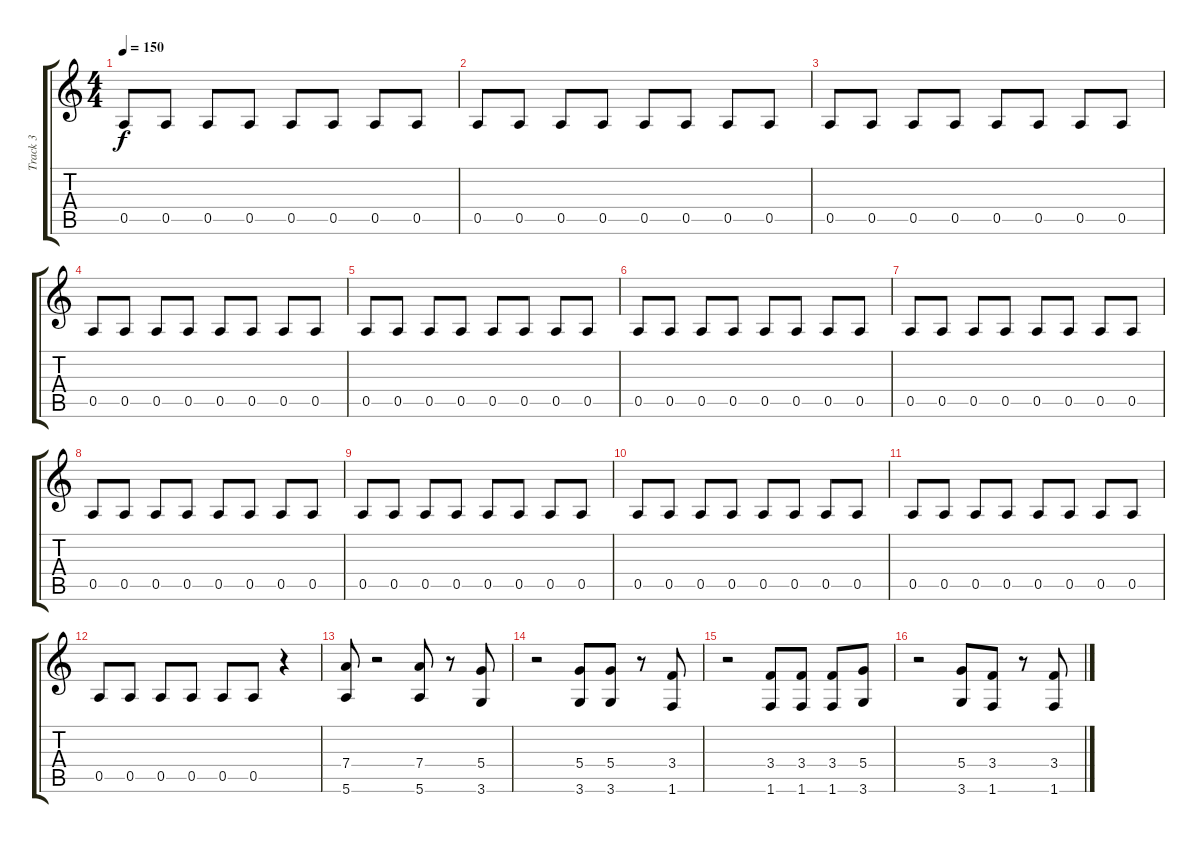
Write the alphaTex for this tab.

\track ("Track 3" "Track 3") {instrument distortionguitar}
\staff {score tabs}
\tuning (E4 B3 G3 D3 A2 E2) {hide}
\ts (4 4)
\tempo 150
\clef g2
\ks c
0.5.8{dy f} 0.5.8 0.5.8 0.5.8 0.5.8 0.5.8 0.5.8 0.5.8 |
0.5.8 0.5.8 0.5.8 0.5.8 0.5.8 0.5.8 0.5.8 0.5.8 |
0.5.8 0.5.8 0.5.8 0.5.8 0.5.8 0.5.8 0.5.8 0.5.8 |
0.5.8 0.5.8 0.5.8 0.5.8 0.5.8 0.5.8 0.5.8 0.5.8 |
0.5.8 0.5.8 0.5.8 0.5.8 0.5.8 0.5.8 0.5.8 0.5.8 |
0.5.8 0.5.8 0.5.8 0.5.8 0.5.8 0.5.8 0.5.8 0.5.8 |
0.5.8 0.5.8 0.5.8 0.5.8 0.5.8 0.5.8 0.5.8 0.5.8 |
0.5.8 0.5.8 0.5.8 0.5.8 0.5.8 0.5.8 0.5.8 0.5.8 |
0.5.8 0.5.8 0.5.8 0.5.8 0.5.8 0.5.8 0.5.8 0.5.8 |
0.5.8 0.5.8 0.5.8 0.5.8 0.5.8 0.5.8 0.5.8 0.5.8 |
0.5.8 0.5.8 0.5.8 0.5.8 0.5.8 0.5.8 0.5.8 0.5.8 |
0.5.8 0.5.8 0.5.8 0.5.8 0.5.8 0.5.8 r.4 |
(7.4 5.6).8 r.2 (7.4 5.6).8 r.8 (5.4 3.6).8 |
r.2 (5.4 3.6).8 (5.4 3.6).8 r.8 (3.4 1.6).8 |
r.2 (3.4 1.6).8 (3.4 1.6).8 (3.4 1.6).8 (5.4 3.6).8 |
r.2 (5.4 3.6).8 (3.4 1.6).8 r.8 (3.4 1.6).8
